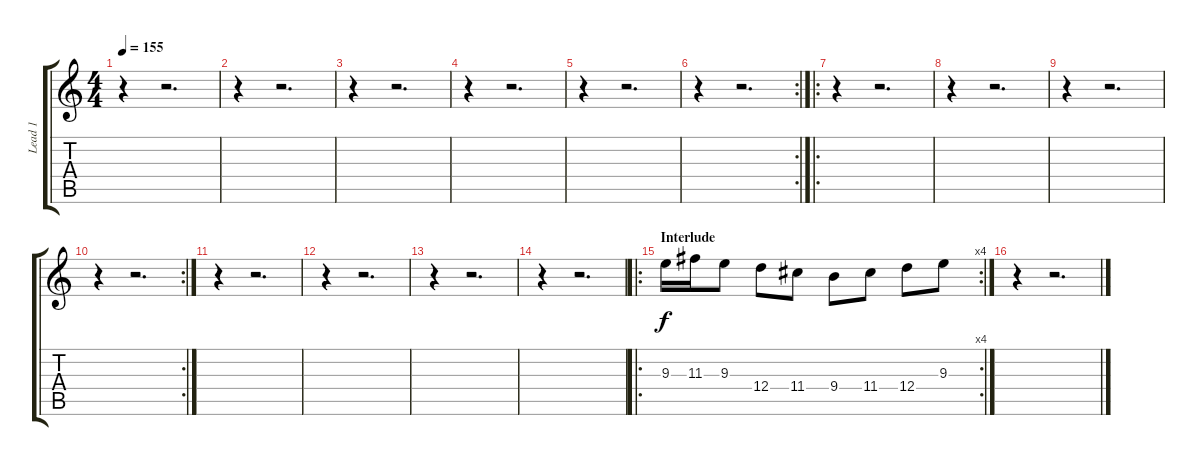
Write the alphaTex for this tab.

\track ("Lead 1" "Lead 1") {instrument overdrivenguitar}
\staff {score tabs}
\tuning (E4 B3 G3 D3 A2 E2) {hide}
\ts (4 4)
\tempo 155
\clef g2
\ks c
r.4{dy f} r.2{d} |
r.4 r.2{d} |
r.4 r.2{d} |
r.4 r.2{d} |
r.4 r.2{d} |
\rc 2
r.4 r.2{d} |
\ro
r.4 r.2{d} |
r.4 r.2{d} |
r.4 r.2{d} |
\rc 2
r.4 r.2{d} |
r.4 r.2{d} |
r.4 r.2{d} |
r.4 r.2{d} |
r.4 r.2{d} |
\ro
\rc 4
\section ("" "Interlude")
9.3.16 11.3.16 9.3.8 12.4.8 11.4.8 9.4.8 11.4.8 12.4.8 9.3.8 |
r.4 r.2{d}
